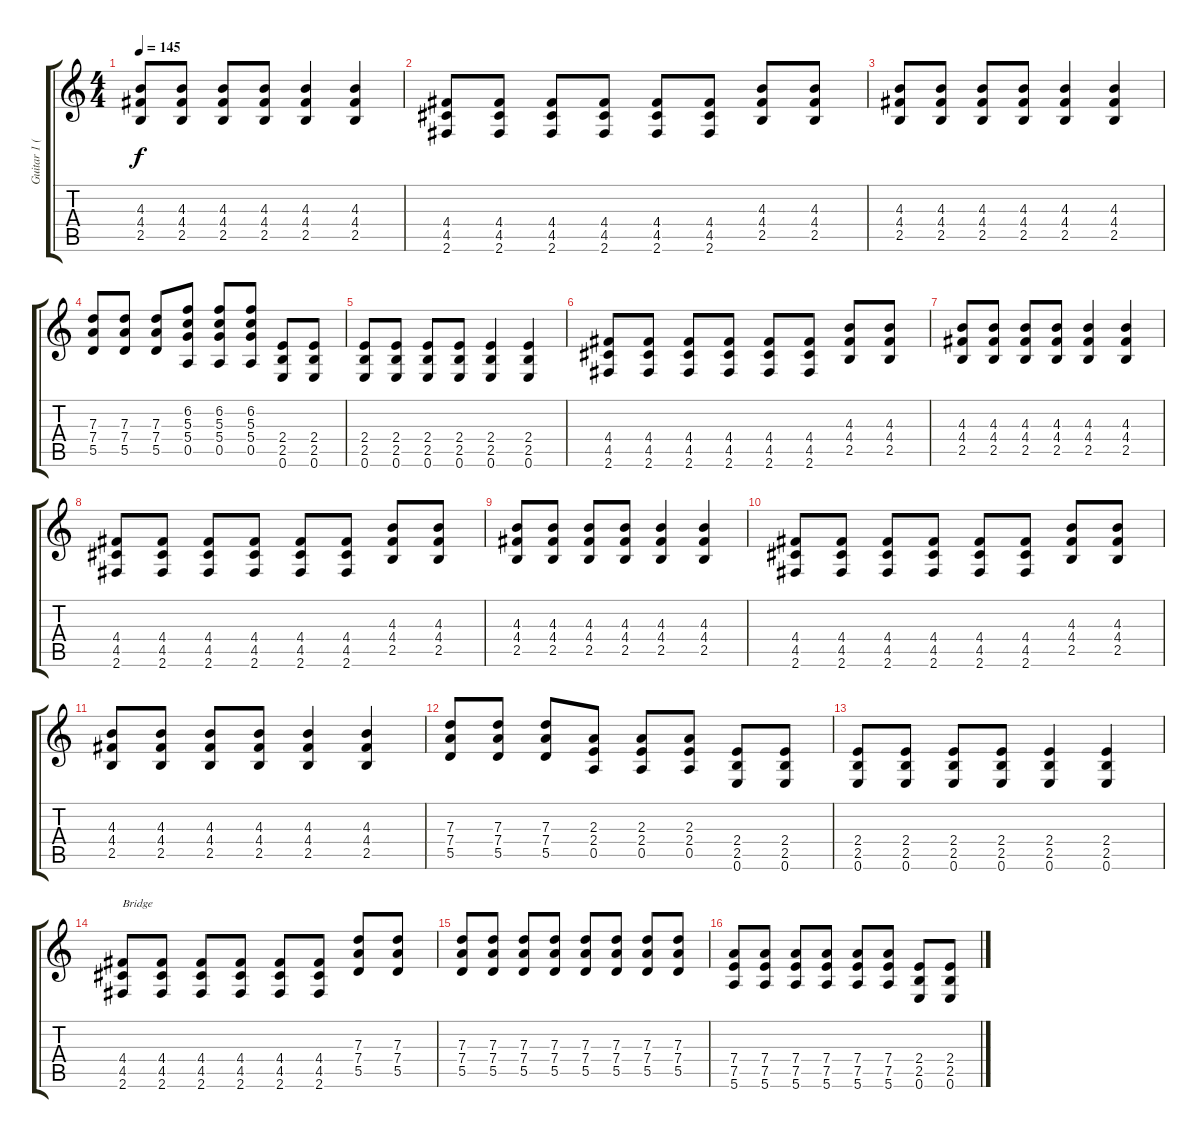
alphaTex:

\track ("Guitar 1 (Rhythm)" "Guitar 1 (") {instrument distortionguitar}
\staff {score tabs}
\tuning (E4 B3 G3 D3 A2 E2) {hide}
\ts (4 4)
\tempo 145
\clef g2
\ks c
(4.3 4.4 2.5).8{dy f} (4.3 4.4 2.5).8 (4.3 4.4 2.5).8 (4.3 4.4 2.5).8 (4.3 4.4 2.5).4 (4.3 4.4 2.5).4 |
(4.4 4.5 2.6).8 (4.4 4.5 2.6).8 (4.4 4.5 2.6).8 (4.4 4.5 2.6).8 (4.4 4.5 2.6).8 (4.4 4.5 2.6).8 (4.3 4.4 2.5).8 (4.3 4.4 2.5).8 |
(4.3 4.4 2.5).8 (4.3 4.4 2.5).8 (4.3 4.4 2.5).8 (4.3 4.4 2.5).8 (4.3 4.4 2.5).4 (4.3 4.4 2.5).4 |
(7.3 7.4 5.5).8 (7.3 7.4 5.5).8 (7.3 7.4 5.5).8 (6.2 5.3 5.4 0.5).8 (6.2 5.3 5.4 0.5).8 (6.2 5.3 5.4 0.5).8 (2.4 2.5 0.6).8 (2.4 2.5 0.6).8 |
(2.4 2.5 0.6).8 (2.4 2.5 0.6).8 (2.4 2.5 0.6).8 (2.4 2.5 0.6).8 (2.4 2.5 0.6).4 (2.4 2.5 0.6).4 |
(4.4 4.5 2.6).8 (4.4 4.5 2.6).8 (4.4 4.5 2.6).8 (4.4 4.5 2.6).8 (4.4 4.5 2.6).8 (4.4 4.5 2.6).8 (4.3 4.4 2.5).8 (4.3 4.4 2.5).8 |
(4.3 4.4 2.5).8 (4.3 4.4 2.5).8 (4.3 4.4 2.5).8 (4.3 4.4 2.5).8 (4.3 4.4 2.5).4 (4.3 4.4 2.5).4 |
(4.4 4.5 2.6).8 (4.4 4.5 2.6).8 (4.4 4.5 2.6).8 (4.4 4.5 2.6).8 (4.4 4.5 2.6).8 (4.4 4.5 2.6).8 (4.3 4.4 2.5).8 (4.3 4.4 2.5).8 |
(4.3 4.4 2.5).8 (4.3 4.4 2.5).8 (4.3 4.4 2.5).8 (4.3 4.4 2.5).8 (4.3 4.4 2.5).4 (4.3 4.4 2.5).4 |
(4.4 4.5 2.6).8 (4.4 4.5 2.6).8 (4.4 4.5 2.6).8 (4.4 4.5 2.6).8 (4.4 4.5 2.6).8 (4.4 4.5 2.6).8 (4.3 4.4 2.5).8 (4.3 4.4 2.5).8 |
(4.3 4.4 2.5).8 (4.3 4.4 2.5).8 (4.3 4.4 2.5).8 (4.3 4.4 2.5).8 (4.3 4.4 2.5).4 (4.3 4.4 2.5).4 |
(7.3 7.4 5.5).8 (7.3 7.4 5.5).8 (7.3 7.4 5.5).8 (2.3 2.4 0.5).8 (2.3 2.4 0.5).8 (2.3 2.4 0.5).8 (2.4 2.5 0.6).8 (2.4 2.5 0.6).8 |
(2.4 2.5 0.6).8 (2.4 2.5 0.6).8 (2.4 2.5 0.6).8 (2.4 2.5 0.6).8 (2.4 2.5 0.6).4 (2.4 2.5 0.6).4 |
(4.4 4.5 2.6).8{txt "Bridge"} (4.4 4.5 2.6).8 (4.4 4.5 2.6).8 (4.4 4.5 2.6).8 (4.4 4.5 2.6).8 (4.4 4.5 2.6).8 (7.3 7.4 5.5).8 (7.3 7.4 5.5).8 |
(7.3 7.4 5.5).8 (7.3 7.4 5.5).8 (7.3 7.4 5.5).8 (7.3 7.4 5.5).8 (7.3 7.4 5.5).8 (7.3 7.4 5.5).8 (7.3 7.4 5.5).8 (7.3 7.4 5.5).8 |
(7.4 7.5 5.6).8 (7.4 7.5 5.6).8 (7.4 7.5 5.6).8 (7.4 7.5 5.6).8 (7.4 7.5 5.6).8 (7.4 7.5 5.6).8 (2.4 2.5 0.6).8 (2.4 2.5 0.6).8
